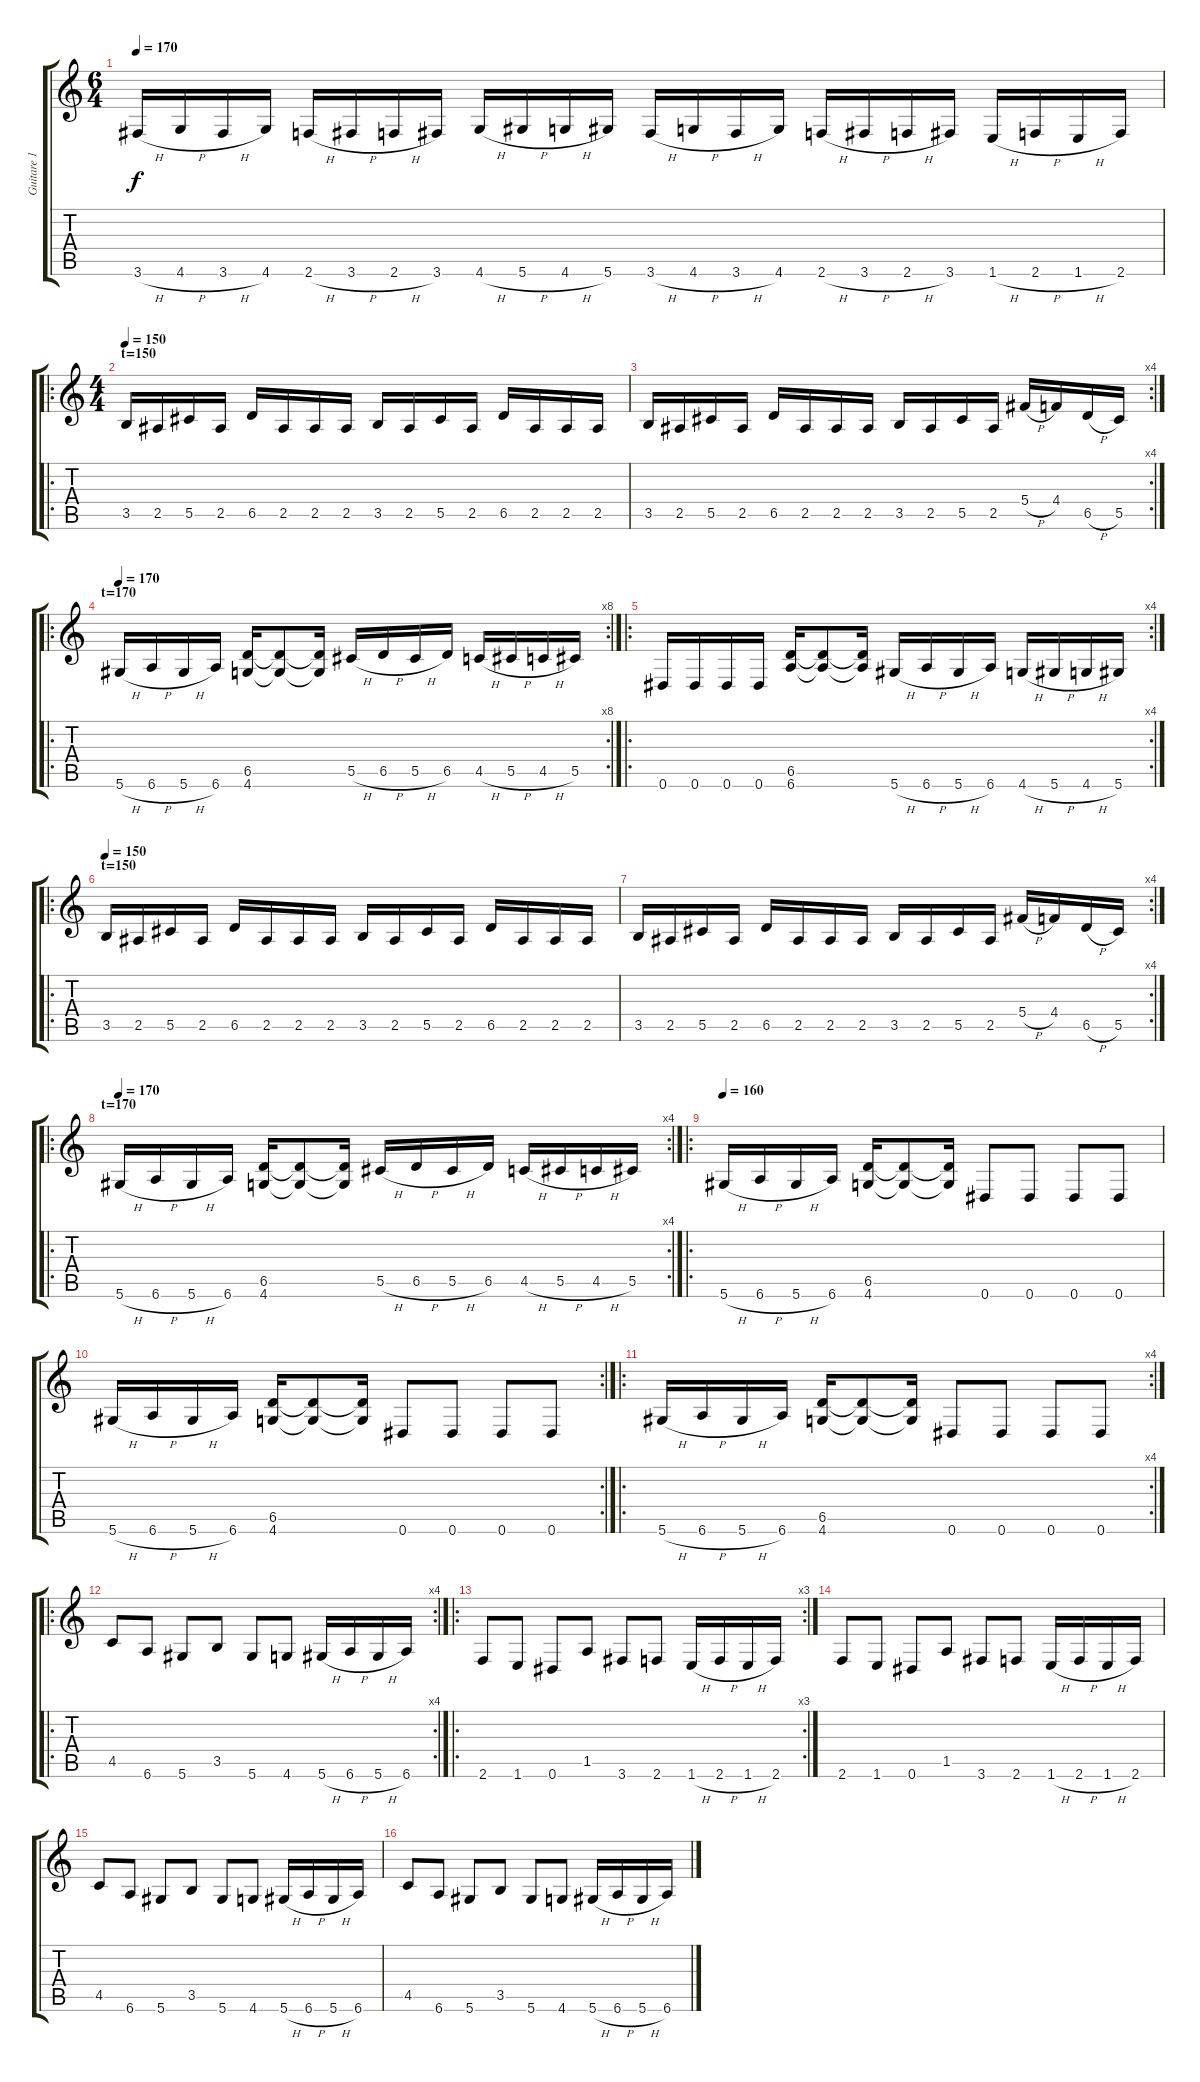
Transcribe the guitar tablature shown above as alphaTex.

\track ("Guitare 1" "Guitare 1") {instrument distortionguitar}
\staff {score tabs}
\tuning (Eb4 Bb3 Gb3 Db3 Ab2 Eb2) {hide}
\ts (6 4)
\tempo 170
\clef g2
\ks c
3.6{h}.16{dy f} 4.6{h}.16 3.6{h}.16 4.6.16 2.6{h}.16 3.6{h}.16 2.6{h}.16 3.6.16 4.6{h}.16 5.6{h}.16 4.6{h}.16 5.6.16 3.6{h}.16 4.6{h}.16 3.6{h}.16 4.6.16 2.6{h}.16 3.6{h}.16 2.6{h}.16 3.6.16 1.6{h}.16 2.6{h}.16 1.6{h}.16 2.6.16 |
\ro
\ts (4 4)
\section ("" "t=150")
\tempo 150
3.5.16 2.5.16 5.5.16 2.5.16 6.5.16 2.5.16 2.5.16 2.5.16 3.5.16 2.5.16 5.5.16 2.5.16 6.5.16 2.5.16 2.5.16 2.5.16 |
\rc 4
3.5.16 2.5.16 5.5.16 2.5.16 6.5.16 2.5.16 2.5.16 2.5.16 3.5.16 2.5.16 5.5.16 2.5.16 5.4{h}.16 4.4.16 6.5{h}.16 5.5.16 |
\ro
\rc 8
\section ("" "t=170")
\tempo 170
5.6{h}.16 6.6{h}.16 5.6{h}.16 6.6.16 (6.5 4.6).16 (6.5{t} 4.6{t}).8 (6.5{t} 4.6{t}).16 5.5{h}.16 6.5{h}.16 5.5{h}.16 6.5.16 4.5{h}.16 5.5{h}.16 4.5{h}.16 5.5.16 |
\ro
\rc 4
0.6.16 0.6.16 0.6.16 0.6.16 (6.5 6.6).16 (6.5{t} 6.6{t}).8 (6.5{t} 6.6{t}).16 5.6{h}.16 6.6{h}.16 5.6{h}.16 6.6.16 4.6{h}.16 5.6{h}.16 4.6{h}.16 5.6.16 |
\ro
\section ("" "t=150")
\tempo 150
3.5.16 2.5.16 5.5.16 2.5.16 6.5.16 2.5.16 2.5.16 2.5.16 3.5.16 2.5.16 5.5.16 2.5.16 6.5.16 2.5.16 2.5.16 2.5.16 |
\rc 4
3.5.16 2.5.16 5.5.16 2.5.16 6.5.16 2.5.16 2.5.16 2.5.16 3.5.16 2.5.16 5.5.16 2.5.16 5.4{h}.16 4.4.16 6.5{h}.16 5.5.16 |
\ro
\rc 4
\section ("" "t=170")
\tempo 170
5.6{h}.16 6.6{h}.16 5.6{h}.16 6.6.16 (6.5 4.6).16 (6.5{t} 4.6{t}).8 (6.5{t} 4.6{t}).16 5.5{h}.16 6.5{h}.16 5.5{h}.16 6.5.16 4.5{h}.16 5.5{h}.16 4.5{h}.16 5.5.16 |
\ro
\tempo 160
5.6{h}.16 6.6{h}.16 5.6{h}.16 6.6.16 (6.5 4.6).16 (6.5{t} 4.6{t}).8 (6.5{t} 4.6{t}).16 0.6.8 0.6.8 0.6.8 0.6.8 |
\rc 2
5.6{h}.16 6.6{h}.16 5.6{h}.16 6.6.16 (6.5 4.6).16 (6.5{t} 4.6{t}).8 (6.5{t} 4.6{t}).16 0.6.8 0.6.8 0.6.8 0.6.8 |
\ro
\rc 4
5.6{h}.16 6.6{h}.16 5.6{h}.16 6.6.16 (6.5 4.6).16 (6.5{t} 4.6{t}).8 (6.5{t} 4.6{t}).16 0.6.8 0.6.8 0.6.8 0.6.8 |
\ro
\rc 4
4.5.8 6.6.8 5.6.8 3.5.8 5.6.8 4.6.8 5.6{h}.16 6.6{h}.16 5.6{h}.16 6.6.16 |
\ro
\rc 3
2.6.8 1.6.8 0.6.8 1.5.8 3.6.8 2.6.8 1.6{h}.16 2.6{h}.16 1.6{h}.16 2.6.16 |
2.6.8 1.6.8 0.6.8 1.5.8 3.6.8 2.6.8 1.6{h}.16 2.6{h}.16 1.6{h}.16 2.6.16 |
4.5.8 6.6.8 5.6.8 3.5.8 5.6.8 4.6.8 5.6{h}.16 6.6{h}.16 5.6{h}.16 6.6.16 |
4.5.8 6.6.8 5.6.8 3.5.8 5.6.8 4.6.8 5.6{h}.16 6.6{h}.16 5.6{h}.16 6.6.16
